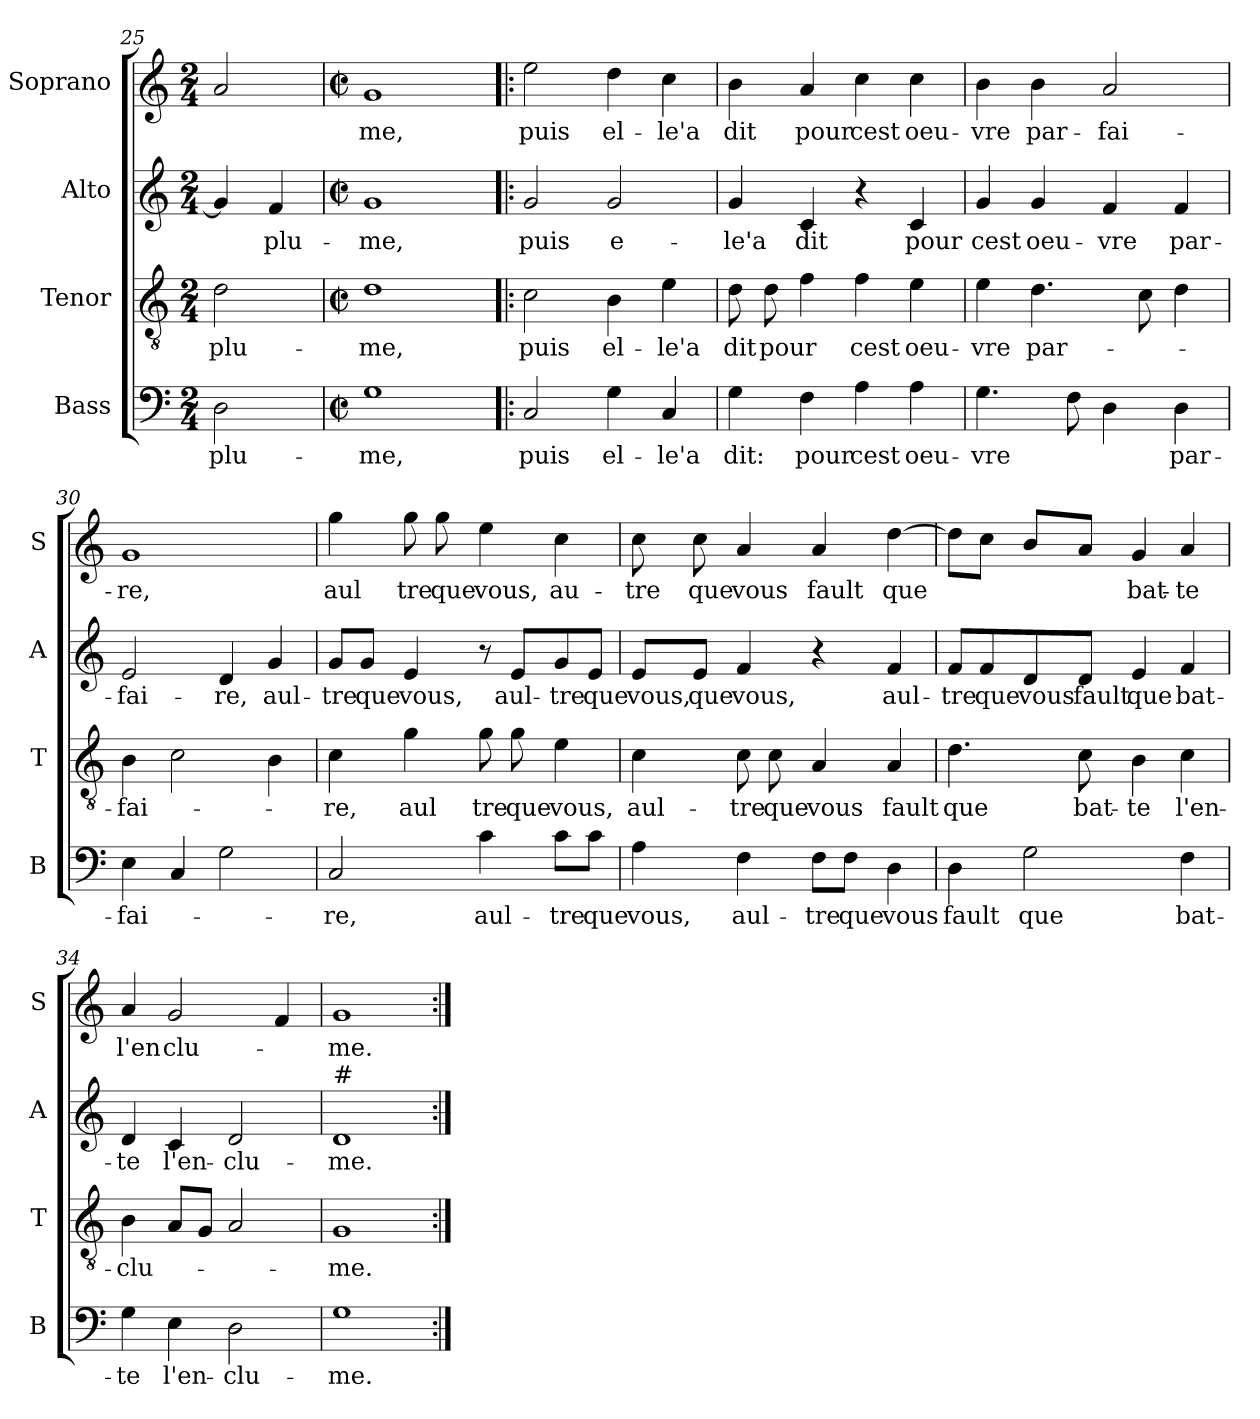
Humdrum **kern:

**kern	**text	**kern	**text	**kern	**text	**kern	**text
*part4	*part4	*part3	*part3	*part2	*part2	*part1	*part1
*staff4	*staff4	*staff3	*staff3	*staff2	*staff2	*staff1	*staff1
*I"Bass	*	*I"Tenor	*	*I"Alto	*	*I"Soprano	*
*I'B	*	*I'T	*	*I'A	*	*I'S	*
*clefF4	*	*clefGv2	*	*clefG2	*	*clefG2	*
*k[]	*	*k[]	*	*k[]	*	*k[]	*
*C:	*	*C:	*	*C:	*	*C:	*
*M2/4	*	*M2/4	*	*M2/4	*	*M2/4	*
=25	=25	=25	=25	=25	=25	=25	=25
!	!LO:LY:b	!	!LO:LY:b	!	!	!	!
2D\	plu-	2d\	plu-	4g/]	.	2a/	.
!	!	!	!	!	!LO:LY:b	!	!
.	.	.	.	4f/	plu-	.	.
=26	=26	=26	=26	=26	=26	=26	=26
*M2/2	*	*M2/2	*	*M2/2	*	*M2/2	*
*met(c|)	*	*met(c|)	*	*met(c|)	*	*met(c|)	*
!	!LO:LY:b	!	!LO:LY:b	!	!LO:LY:b	!	!LO:LY:b
1G	-me,	1d	-me,	1g	-me,	1g	-me,
!!LO:LB:g=z
=27!|:	=27!|:	=27!|:	=27!|:	=27!|:	=27!|:	=27!|:	=27!|:
!	!LO:LY:b	!	!LO:LY:b	!	!LO:LY:b	!	!LO:LY:b
2C/	puis	2c\	puis	2g/	puis	2ee\	puis
!	!LO:LY:b	!	!LO:LY:b	!	!LO:LY:b	!	!LO:LY:b
4G\	el-	4B\	el-	2g/	e-	4dd\	el-
!	!LO:LY:b	!	!LO:LY:b	!	!	!	!LO:LY:b
4C/	-le'a	4e\	-le'a	.	.	4cc\	-le'a
=28	=28	=28	=28	=28	=28	=28	=28
!	!LO:LY:b	!	!LO:LY:b	!	!LO:LY:b	!	!LO:LY:b
4G\	dit:	8d\	dit	4g/	-le'a	4b\	dit
!	!	!	!LO:LY:b	!	!	!	!
.	.	8d\	pour	.	.	.	.
!	!LO:LY:b	!	!	!	!LO:LY:b	!	!LO:LY:b
4F\	pour	4f\	.	4c/	dit	4a/	pour
!	!LO:LY:b	!	!LO:LY:b	!	!	!	!LO:LY:b
4A\	cest	4f\	cest	4r	.	4cc\	cest
!	!LO:LY:b	!	!LO:LY:b	!	!LO:LY:b	!	!LO:LY:b
4A\	oeu-	4e\	oeu-	4c/	pour	4cc\	oeu-
=29	=29	=29	=29	=29	=29	=29	=29
!	!LO:LY:b	!	!LO:LY:b	!	!LO:LY:b	!	!LO:LY:b
4.G\	-vre	4e\	-vre	4g/	cest	4b\	-vre
!	!	!	!LO:LY:b	!	!LO:LY:b	!	!LO:LY:b
.	.	4.d\	par-	4g/	oeu-	4b\	par-
8F\	.	.	.	.	.	.	.
!	!	!	!	!	!LO:LY:b	!	!LO:LY:b
4D\	.	.	.	4f/	-vre	2a/	-fai-
.	.	8c\	.	.	.	.	.
!	!LO:LY:b	!	!	!	!LO:LY:b	!	!
4D\	par-	4d\	.	4f/	par-	.	.
=30	=30	=30	=30	=30	=30	=30	=30
!	!LO:LY:b	!	!LO:LY:b	!	!LO:LY:b	!	!LO:LY:b
4E\	-fai-	4B\	-fai-	2e/	-fai-	1g	-re,
4C/	.	2c\	.	.	.	.	.
!	!	!	!	!	!LO:LY:b	!	!
2G\	.	.	.	4d/	-re,	.	.
!	!	!	!	!	!LO:LY:b	!	!
.	.	4B\	.	4g/	aul-	.	.
=31	=31	=31	=31	=31	=31	=31	=31
!	!LO:LY:b	!	!LO:LY:b	!	!LO:LY:b	!	!LO:LY:b
2C/	-re,	4c\	-re,	8g/L	-tre	4gg\	aul
!	!	!	!	!	!LO:LY:b	!	!
.	.	.	.	8g/J	que	.	.
!	!	!	!LO:LY:b	!	!LO:LY:b	!	!LO:LY:b
.	.	4g\	aul	4e/	vous,	8gg\	tre
!	!	!	!	!	!	!	!LO:LY:b
.	.	.	.	.	.	8gg\	que
!	!LO:LY:b	!	!LO:LY:b	!	!	!	!LO:LY:b
4c\	aul-	8g\	tre	8r	.	4ee\	vous,
!	!	!	!LO:LY:b	!	!LO:LY:b	!	!
.	.	8g\	que	8e/L	aul-	.	.
!	!LO:LY:b	!	!LO:LY:b	!	!LO:LY:b	!	!LO:LY:b
8c\L	-tre	4e\	vous,	8g/	-tre	4cc\	au-
!	!LO:LY:b	!	!	!	!LO:LY:b	!	!
8c\J	que	.	.	8e/J	que	.	.
!!LO:LB:g=z
=32	=32	=32	=32	=32	=32	=32	=32
!	!LO:LY:b	!	!LO:LY:b	!	!LO:LY:b	!	!LO:LY:b
4A\	vous,	4c\	aul-	8e/L	vous,	8cc\	-tre
!	!	!	!	!	!LO:LY:b	!	!LO:LY:b
.	.	.	.	8e/J	que	8cc\	que
!	!LO:LY:b	!	!LO:LY:b	!	!LO:LY:b	!	!LO:LY:b
4F\	aul-	8c\	-tre	4f/	vous,	4a/	vous
!	!	!	!LO:LY:b	!	!	!	!
.	.	8c\	que	.	.	.	.
!	!LO:LY:b	!	!LO:LY:b	!	!	!	!LO:LY:b
8F\L	-tre	4A/	vous	4r	.	4a/	fault
!	!LO:LY:b	!	!	!	!	!	!
8F\J	que	.	.	.	.	.	.
!	!LO:LY:b	!	!LO:LY:b	!	!LO:LY:b	!	!LO:LY:b
4D\	vous	4A/	fault	4f/	aul-	[4dd\	que
=33	=33	=33	=33	=33	=33	=33	=33
!	!LO:LY:b	!	!LO:LY:b	!	!LO:LY:b	!	!
4D\	fault	4.d\	que	8f/L	-tre	8dd\L]	.
!	!	!	!	!	!LO:LY:b	!	!
.	.	.	.	8f/	que	8cc\J	.
!	!LO:LY:b	!	!	!	!LO:LY:b	!	!
2G\	que	.	.	8d/	vous	8b/L	.
!	!	!	!LO:LY:b	!	!LO:LY:b	!	!
.	.	8c\	bat-	8d/J	fault	8a/J	.
!	!	!	!LO:LY:b	!	!LO:LY:b	!	!LO:LY:b
.	.	4B\	-te	4e/	que	4g/	bat-
!	!LO:LY:b	!	!LO:LY:b	!	!LO:LY:b	!	!LO:LY:b
4F\	bat-	4c\	l'en-	4f/	bat-	4a/	-te
=34	=34	=34	=34	=34	=34	=34	=34
!	!LO:LY:b	!	!LO:LY:b	!	!LO:LY:b	!	!LO:LY:b
4G\	-te	4B\	-clu-	4d/	-te	4a/	l'en
!	!LO:LY:b	!	!	!	!LO:LY:b	!	!LO:LY:b
4E\	l'en-	8A/L	.	4c/	l'en-	2g/	clu-
.	.	8G/J	.	.	.	.	.
!	!LO:LY:b	!	!	!	!LO:LY:b	!	!
2D\	-clu-	2A/	.	2d/	-clu-	.	.
.	.	.	.	.	.	4f/	.
=35	=35	=35	=35	=35	=35	=35	=35
!	!	!	!	!LO:TX:a:t=#	!	!	!
!	!LO:LY:b	!	!LO:LY:b	!	!LO:LY:b	!	!LO:LY:b
1G	-me.	1G	-me.	1d	-me.	1g	-me.
=:|!	=:|!	=:|!	=:|!	=:|!	=:|!	=:|!	=:|!
*-	*-	*-	*-	*-	*-	*-	*-
